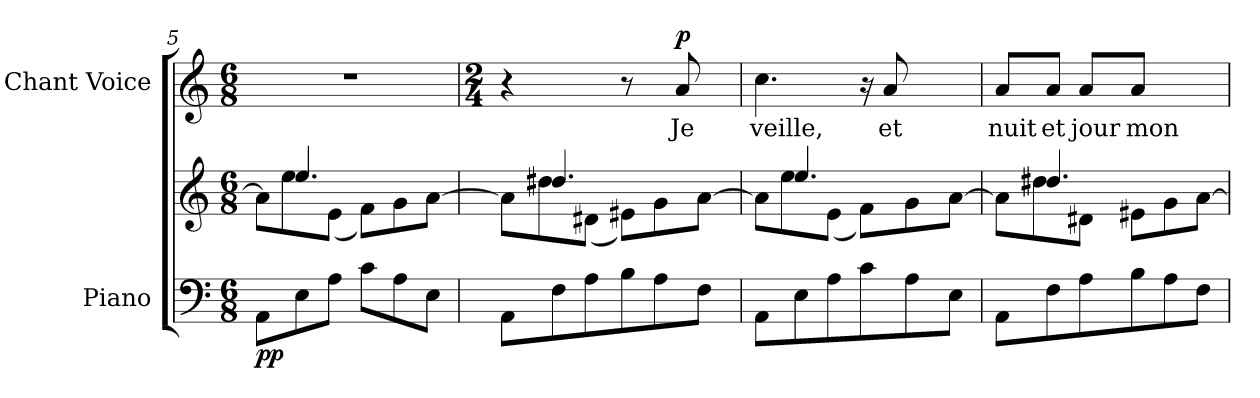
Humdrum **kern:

**kern	**kern	**dynam	**kern	**text	**dynam
*part2	*part2	*part2	*part1	*part1	*part1
*staff3	*staff2	*staff2/3	*staff1	*staff1	*staff1
*I"Piano	*	*	*I"Chant Voice	*	*
*I'Pno	*	*	*	*	*
*clefF4	*clefG2	*	*clefG2	*	*
*k[]	*k[]	*	*k[]	*	*
*M6/8	*M6/8	*	*M6/8	*	*
=5	=5	=5	=5	=5	=5
*	*^	*	*	*	*
!	!	!	!LO:DY:b=2	!	!	!
8AA\L	8ryy	8a\L]	pp	2.r	.	.
!	!	!LO:N:head=solid	!	!	!	!
8E\	4.ee/	8ee\	.	.	.	.
8A\J	.	(>8e\J	.	.	.	.
8c\L	.	8f\L)	.	.	.	.
8A\	8ryy	8g\	.	.	.	.
8E\J	8ryy	[>8a\J	.	.	.	.
=6	=6	=6	=6	=6	=6	=6
*	*	*	*	*M2/4	*	*
!	!	!	!	!LO:N:vis=4	!	!
8AA\L	8ryy	8a\L]	.	4.r	.	.
!	!	!LO:N:head=solid	!	!	!	!
8F\	4.dd#X/	8dd#\	.	.	.	.
8A\	.	(>8d#X\J	.	.	.	.
8B\	.	8e#X\L)	.	8r	.	.
8A\	8ryy	8g\	.	16ryy	.	.
!	!	!	!	!	!	!LO:DY:a
.	.	.	.	8a/	Je	p
8F\J	8ryy	[>8a\J	.	.	.	.
.	.	.	.	16ryy	.	.
=7	=7	=7	=7	=7	=7	=7
8AA\L	8ryy	8a\L]	.	4.cc\	veille,	.
!	!	!LO:N:head=solid	!	!	!	!
8E\	4.ee/	8ee\	.	.	.	.
8A\	.	(>8e\J	.	.	.	.
8c\	.	8f\L)	.	16r	.	.
.	.	.	.	8a/	et	.
8A\	8ryy	8g\	.	.	.	.
.	.	.	.	8.ryy	.	.
8E\J	8ryy	[>8a\J	.	.	.	.
=8	=8	=8	=8	=8	=8	=8
8AA\L	8ryy	8a\L]	.	8a/L	nuit	.
!	!	!LO:N:head=solid	!	!	!	!
8F\	4.dd#X/	8dd#\	.	8a/J	et	.
8A\	.	8d#X\J	.	8a/L	jour	.
8B\	.	8e#X\L	.	8a/J	mon	.
8A\	8ryy	8g\	.	4ryy	.	.
8F\J	8ryy	[>8a\J	.	.	.	.
*	*v	*v	*	*	*	*
=	=	=	=	=	=
*-	*-	*-	*-	*-	*-
